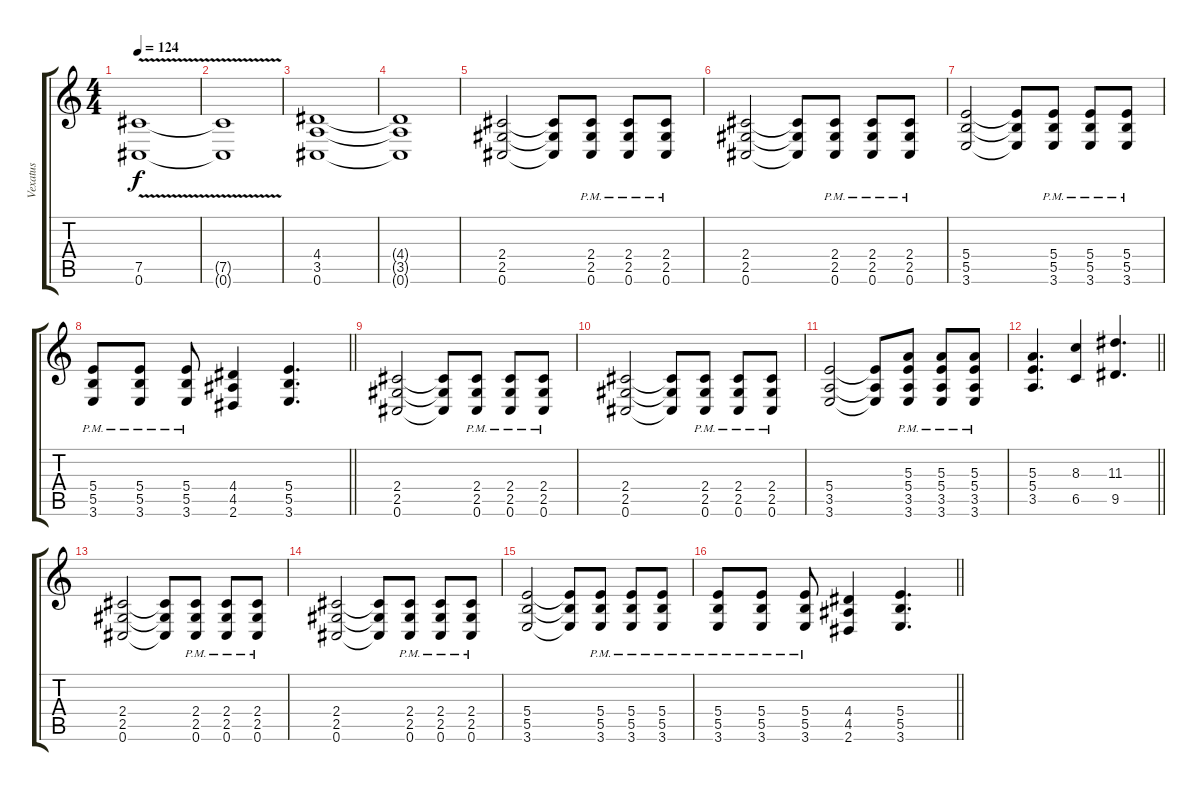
\track ("Vexatus" "Vexatus") {instrument distortionguitar}
\staff {score tabs}
\tuning (Db4 Ab3 E3 B2 Gb2 Db2) {hide}
\ts (4 4)
\tempo 124
\clef g2
\ks c
(7.5{v} 0.6).1{dy f} |
(7.5{t} 0.6{t}).1 |
(4.4 3.5 0.6).1 |
(4.4{t} 3.5{t} 0.6{t}).1 |
(2.4 2.5 0.6).2 (2.4{t} 2.5{t} 0.6{t}).8 (2.4{pm} 2.5{pm} 0.6{pm}).8 (2.4{pm} 2.5{pm} 0.6{pm}).8 (2.4{pm} 2.5{pm} 0.6{pm}).8 |
(2.4 2.5 0.6).2 (2.4{t} 2.5{t} 0.6{t}).8 (2.4{pm} 2.5{pm} 0.6{pm}).8 (2.4{pm} 2.5{pm} 0.6{pm}).8 (2.4{pm} 2.5{pm} 0.6{pm}).8 |
(5.4 5.5 3.6).2 (5.4{t} 5.5{t} 3.6{t}).8 (5.4{pm} 5.5{pm} 3.6{pm}).8 (5.4{pm} 5.5{pm} 3.6{pm}).8 (5.4{pm} 5.5{pm} 3.6{pm}).8 |
\barLineRight lightlight
(5.4{pm} 5.5{pm} 3.6{pm}).8 (5.4{pm} 5.5{pm} 3.6{pm}).8 (5.4{pm} 5.5{pm} 3.6{pm}).8 (4.4 4.5 2.6).4 (5.4 5.5 3.6).4{d} |
(2.4 2.5 0.6).2 (2.4{t} 2.5{t} 0.6{t}).8 (2.4{pm} 2.5{pm} 0.6{pm}).8 (2.4{pm} 2.5{pm} 0.6{pm}).8 (2.4{pm} 2.5{pm} 0.6{pm}).8 |
(2.4 2.5 0.6).2 (2.4{t} 2.5{t} 0.6{t}).8 (2.4{pm} 2.5{pm} 0.6{pm}).8 (2.4{pm} 2.5{pm} 0.6{pm}).8 (2.4{pm} 2.5{pm} 0.6{pm}).8 |
(5.4 3.5 3.6).2 (5.4{t} 3.5{t} 3.6{t}).8 (5.3 5.4{pm} 3.5{pm} 3.6{pm}).8 (5.3 5.4{pm} 3.5{pm} 3.6{pm}).8 (5.3 5.4{pm} 3.5{pm} 3.6{pm}).8 |
\barLineRight lightlight
(5.3 5.4 3.5).4{d} (8.3 6.5).4 (11.3 9.5).4{d} |
(2.4 2.5 0.6).2 (2.4{t} 2.5{t} 0.6{t}).8 (2.4{pm} 2.5{pm} 0.6{pm}).8 (2.4{pm} 2.5{pm} 0.6{pm}).8 (2.4{pm} 2.5{pm} 0.6{pm}).8 |
(2.4 2.5 0.6).2 (2.4{t} 2.5{t} 0.6{t}).8 (2.4{pm} 2.5{pm} 0.6{pm}).8 (2.4{pm} 2.5{pm} 0.6{pm}).8 (2.4{pm} 2.5{pm} 0.6{pm}).8 |
(5.4 5.5 3.6).2 (5.4{t} 5.5{t} 3.6{t}).8 (5.4{pm} 5.5{pm} 3.6{pm}).8 (5.4{pm} 5.5{pm} 3.6{pm}).8 (5.4{pm} 5.5{pm} 3.6{pm}).8 |
\barLineRight lightlight
(5.4{pm} 5.5{pm} 3.6{pm}).8 (5.4{pm} 5.5{pm} 3.6{pm}).8 (5.4{pm} 5.5{pm} 3.6{pm}).8 (4.4 4.5 2.6).4 (5.4 5.5 3.6).4{d}
